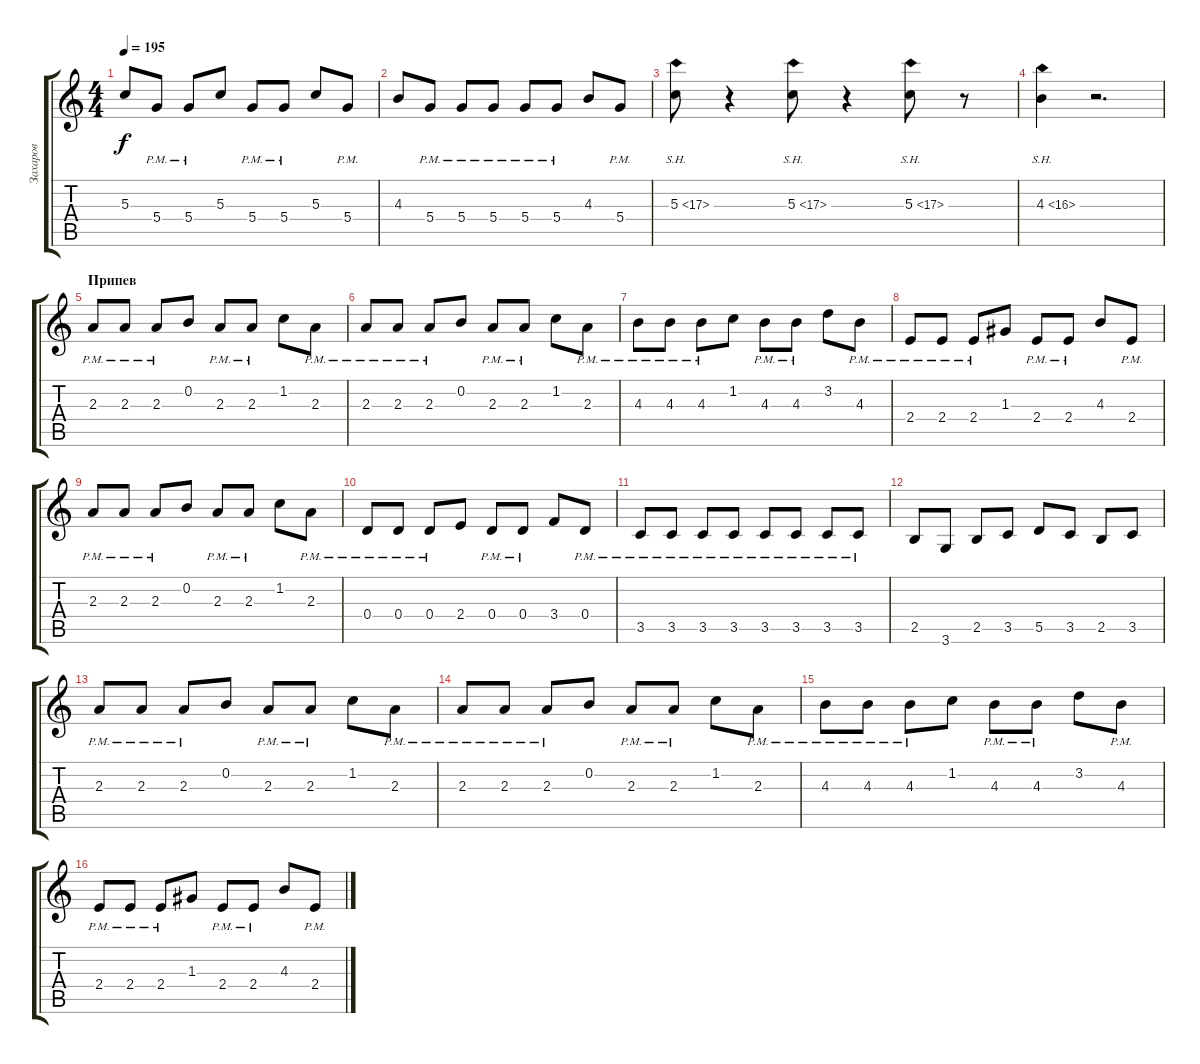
\track ("Захаров" "Захаров") {instrument distortionguitar}
\staff {score tabs}
\tuning (E4 B3 G3 D3 A2 E2) {hide}
\ts (4 4)
\tempo 195
\clef g2
\ks c
5.3.8{dy f} 5.4{pm}.8 5.4{pm}.8 5.3.8 5.4{pm}.8 5.4{pm}.8 5.3.8 5.4{pm}.8 |
4.3.8 5.4{pm}.8 5.4{pm}.8 5.4{pm}.8 5.4{pm}.8 5.4{pm}.8 4.3.8 5.4{pm}.8 |
5.3{sh 12}.8 r.4 5.3{sh 12}.8 r.4 5.3{sh 12}.8 r.8 |
4.3{sh 12}.4 r.2{d} |
\section ("" "Припев")
2.3{pm}.8 2.3{pm}.8 2.3{pm}.8 0.2.8 2.3{pm}.8 2.3{pm}.8 1.2.8 2.3{pm}.8 |
2.3{pm}.8 2.3{pm}.8 2.3{pm}.8 0.2.8 2.3{pm}.8 2.3{pm}.8 1.2.8 2.3{pm}.8 |
4.3{pm}.8 4.3{pm}.8 4.3{pm}.8 1.2.8 4.3{pm}.8 4.3{pm}.8 3.2.8 4.3{pm}.8 |
2.4{pm}.8 2.4{pm}.8 2.4{pm}.8 1.3.8 2.4{pm}.8 2.4{pm}.8 4.3.8 2.4{pm}.8 |
2.3{pm}.8 2.3{pm}.8 2.3{pm}.8 0.2.8 2.3{pm}.8 2.3{pm}.8 1.2.8 2.3{pm}.8 |
0.4{pm}.8 0.4{pm}.8 0.4{pm}.8 2.4.8 0.4{pm}.8 0.4{pm}.8 3.4.8 0.4{pm}.8 |
3.5{pm}.8 3.5{pm}.8 3.5{pm}.8 3.5{pm}.8 3.5{pm}.8 3.5{pm}.8 3.5{pm}.8 3.5{pm}.8 |
2.5.8 3.6.8 2.5.8 3.5.8 5.5.8 3.5.8 2.5.8 3.5.8 |
2.3{pm}.8 2.3{pm}.8 2.3{pm}.8 0.2.8 2.3{pm}.8 2.3{pm}.8 1.2.8 2.3{pm}.8 |
2.3{pm}.8 2.3{pm}.8 2.3{pm}.8 0.2.8 2.3{pm}.8 2.3{pm}.8 1.2.8 2.3{pm}.8 |
4.3{pm}.8 4.3{pm}.8 4.3{pm}.8 1.2.8 4.3{pm}.8 4.3{pm}.8 3.2.8 4.3{pm}.8 |
2.4{pm}.8 2.4{pm}.8 2.4{pm}.8 1.3.8 2.4{pm}.8 2.4{pm}.8 4.3.8 2.4{pm}.8
